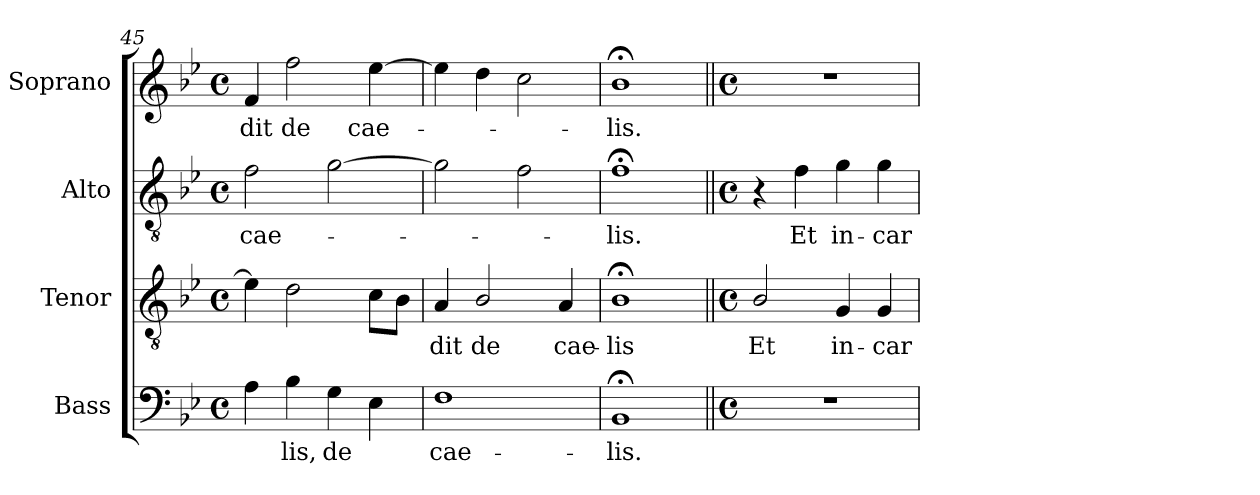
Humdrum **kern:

**kern	**text	**kern	**text	**kern	**text	**kern	**text
*part4	*part4	*part3	*part3	*part2	*part2	*part1	*part1
*staff4	*staff4	*staff3	*staff3	*staff2	*staff2	*staff1	*staff1
*I"Bass	*	*I"Tenor	*	*I"Alto	*	*I"Soprano	*
*I'B.	*	*I'T.	*	*I'A.	*	*I'S.	*
*clefF4	*	*clefGv2	*	*clefGv2	*	*clefG2	*
*	*	*ITrd7c12	*	*ITrd7c12	*	*	*
*k[b-e-]	*	*k[b-e-]	*	*k[b-e-]	*	*k[b-e-]	*
*B-:	*	*B-:	*	*B-:	*	*B-:	*
*M4/4	*	*M4/4	*	*M4/4	*	*M4/4	*
*met(c)	*	*met(c)	*	*met(c)	*	*met(c)	*
=45	=45	=45	=45	=45	=45	=45	=45
!	!	!	!	!	!LO:LY:b:color=#000000	!	!
!	!	!	!	!	!	!	!LO:LY:b:color=#000000
4Ai\	.	4E-i\]	.	2Fi\	cae-	4fi/	-dit
!	!LO:LY:b:color=#000000	!	!	!	!	!	!
!	!	!	!	!	!	!	!LO:LY:b:color=#000000
4B-i\	-lis,	2Di\	.	.	.	2ffi\	de
!	!LO:LY:b:color=#000000	!	!	!	!	!	!
4Gi\	de	.	.	[2Gi\	.	.	.
!	!	!	!	!	!	!	!LO:LY:b:color=#000000
4E-i\	.	8Ci\L	.	.	.	[4ee-i\	cae-
.	.	8BB-i\J	.	.	.	.	.
=46	=46	=46	=46	=46	=46	=46	=46
!	!LO:LY:b:color=#000000	!	!	!	!	!	!
!	!	!	!LO:LY:b:color=#000000	!	!	!	!
1Fi	cae-	4AAi/	-dit	2Gi\]	.	4ee-i\]	.
!	!	!	!LO:LY:b:color=#000000	!	!	!	!
.	.	2BB-i/	de	.	.	4ddi\	.
.	.	.	.	2Fi\	.	2cci\	.
!	!	!	!LO:LY:b:color=#000000	!	!	!	!
.	.	4AAi/	cae-	.	.	.	.
=47	=47	=47	=47	=47	=47	=47	=47
!	!LO:LY:b:color=#000000	!	!	!	!	!	!
!	!	!	!LO:LY:b:color=#000000	!	!	!	!
!	!	!	!	!	!LO:LY:b:color=#000000	!	!
!	!	!	!	!	!	!	!LO:LY:b:color=#000000
1BB-;i	-lis.	1BB-;i	-lis	1F;i	-lis.	1b-;i	-lis.
!!LO:PB:g=z
=48||	=48||	=48||	=48||	=48||	=48||	=48||	=48||
*M4/4	*	*M4/4	*	*M4/4	*	*M4/4	*
*met(c)	*	*met(c)	*	*met(c)	*	*met(c)	*
!	!	!	!LO:LY:b:color=#000000	!	!	!	!
1r	.	2BB-i/	Et	4r	.	1r	.
!	!	!	!	!	!LO:LY:b:color=#000000	!	!
.	.	.	.	4Fi\	Et	.	.
!	!	!	!LO:LY:b:color=#000000	!	!	!	!
!	!	!	!	!	!LO:LY:b:color=#000000	!	!
.	.	4GGi/	in-	4Gi\	in-	.	.
!	!	!	!LO:LY:b:color=#000000	!	!	!	!
!	!	!	!	!	!LO:LY:b:color=#000000	!	!
.	.	4GGi/	-car-	4Gi\	-car-	.	.
=	=	=	=	=	=	=	=
*-	*-	*-	*-	*-	*-	*-	*-
